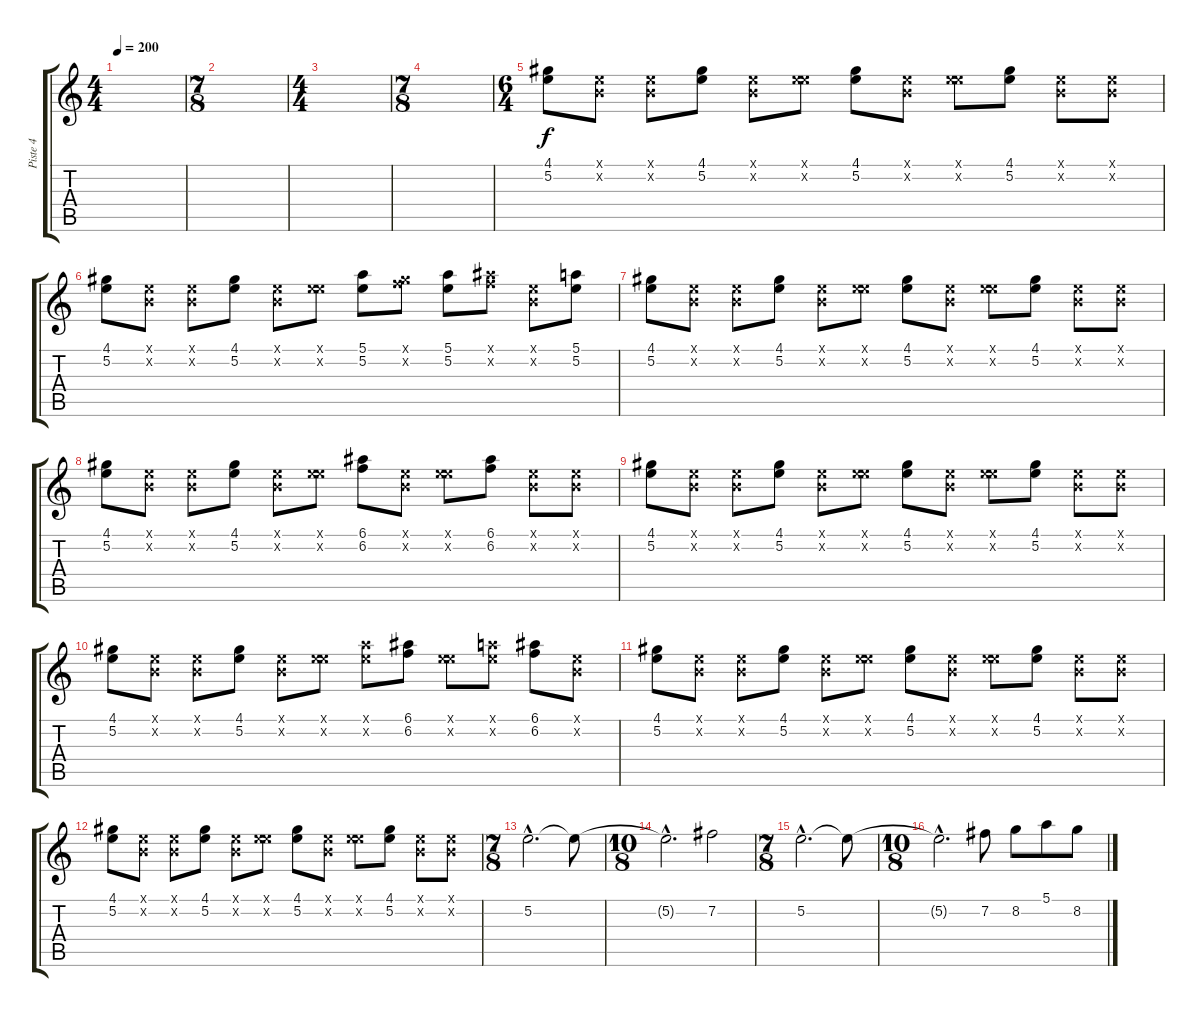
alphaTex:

\track ("Piste 4" "Piste 4") {instrument distortionguitar}
\staff {score tabs}
\tuning (E4 B3 G3 D3 A2 E2) {hide}
\ts (4 4)
\tempo 200
\clef g2
\ks c
|
\ts (7 8)
|
\ts (4 4)
|
\ts (7 8)
|
\ts (6 4)
(4.1 5.2).8 (0.1{x} 0.2{x}).8 (0.1{x} 0.2{x}).8 (4.1 5.2).8 (0.1{x} 0.2{x}).8 (0.1{x} 5.2{x}).8 (4.1 5.2).8 (0.1{x} 0.2{x}).8 (0.1{x} 5.2{x}).8 (4.1 5.2).8 (0.1{x} 0.2{x}).8 (0.1{x} 0.2{x}).8 |
(4.1 5.2).8 (0.1{x} 0.2{x}).8 (0.1{x} 0.2{x}).8 (4.1 5.2).8 (0.1{x} 0.2{x}).8 (0.1{x} 5.2{x}).8 (5.1 5.2).8 (4.1{x} 6.2{x}).8 (5.1 5.2).8 (6.1{x} 6.2{x}).8 (0.1{x} 0.2{x}).8 (5.1 5.2).8 |
(4.1 5.2).8 (0.1{x} 0.2{x}).8 (0.1{x} 0.2{x}).8 (4.1 5.2).8 (0.1{x} 0.2{x}).8 (0.1{x} 5.2{x}).8 (4.1 5.2).8 (0.1{x} 0.2{x}).8 (0.1{x} 5.2{x}).8 (4.1 5.2).8 (0.1{x} 0.2{x}).8 (0.1{x} 0.2{x}).8 |
(4.1 5.2).8 (0.1{x} 0.2{x}).8 (0.1{x} 0.2{x}).8 (4.1 5.2).8 (0.1{x} 0.2{x}).8 (0.1{x} 5.2{x}).8 (6.1 6.2).8 (0.1{x} 0.2{x}).8 (0.1{x} 5.2{x}).8 (6.1 6.2).8 (0.1{x} 0.2{x}).8 (0.1{x} 0.2{x}).8 |
(4.1 5.2).8 (0.1{x} 0.2{x}).8 (0.1{x} 0.2{x}).8 (4.1 5.2).8 (0.1{x} 0.2{x}).8 (0.1{x} 5.2{x}).8 (4.1 5.2).8 (0.1{x} 0.2{x}).8 (0.1{x} 5.2{x}).8 (4.1 5.2).8 (0.1{x} 0.2{x}).8 (0.1{x} 0.2{x}).8 |
(4.1 5.2).8 (0.1{x} 0.2{x}).8 (0.1{x} 0.2{x}).8 (4.1 5.2).8 (0.1{x} 0.2{x}).8 (0.1{x} 5.2{x}).8 (5.1{x} 5.2{x}).8 (6.1 6.2).8 (0.1{x} 5.2{x}).8 (5.1{x} 5.2{x}).8 (6.1 6.2).8 (0.1{x} 0.2{x}).8 |
(4.1 5.2).8 (0.1{x} 0.2{x}).8 (0.1{x} 0.2{x}).8 (4.1 5.2).8 (0.1{x} 0.2{x}).8 (0.1{x} 5.2{x}).8 (4.1 5.2).8 (0.1{x} 0.2{x}).8 (0.1{x} 5.2{x}).8 (4.1 5.2).8 (0.1{x} 0.2{x}).8 (0.1{x} 0.2{x}).8 |
(4.1 5.2).8 (0.1{x} 0.2{x}).8 (0.1{x} 0.2{x}).8 (4.1 5.2).8 (0.1{x} 0.2{x}).8 (0.1{x} 5.2{x}).8 (4.1 5.2).8 (0.1{x} 0.2{x}).8 (0.1{x} 5.2{x}).8 (4.1 5.2).8 (0.1{x} 0.2{x}).8 (0.1{x} 0.2{x}).8 |
\ts (7 8)
5.2{hac}.2{d} 5.2{t}.8 |
\ts (10 8)
5.2{hac t}.2{d} 7.2.2 |
\ts (7 8)
5.2{hac}.2{d} 5.2{t}.8 |
\ts (10 8)
5.2{hac t}.2{d} 7.2.8 8.2.8 5.1.8 8.2.8
